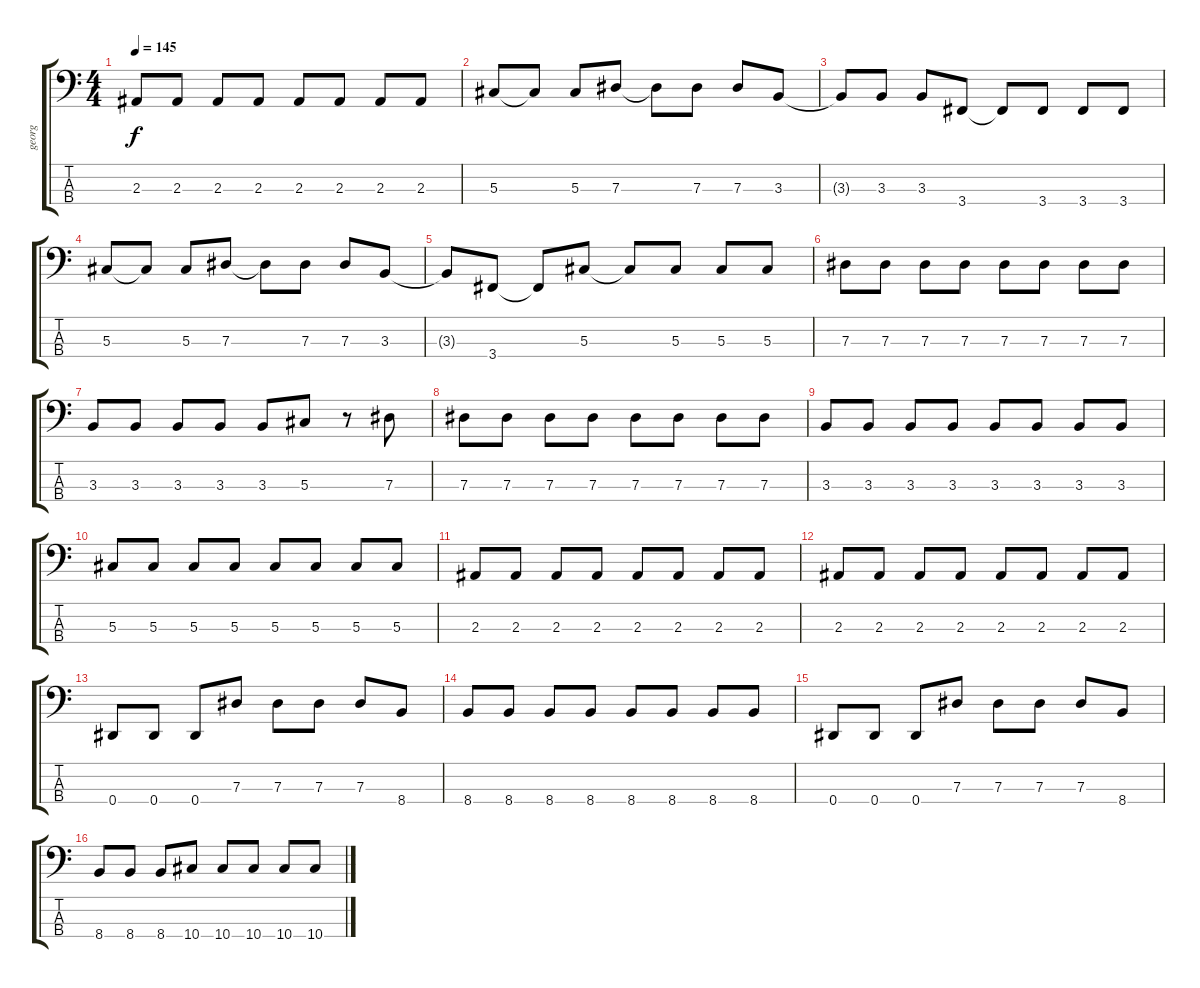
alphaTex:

\track ("georg" "georg") {instrument electricbassfinger}
\staff {score tabs}
\tuning (Gb2 Db2 Ab1 Eb1) {hide}
\ts (4 4)
\tempo 145
\clef f4
\ks c
2.3.8{dy f} 2.3.8 2.3.8 2.3.8 2.3.8 2.3.8 2.3.8 2.3.8 |
5.3.8 5.3{t}.8 5.3.8 7.3.8 7.3{t}.8 7.3.8 7.3.8 3.3.8 |
3.3{t}.8 3.3.8 3.3.8 3.4.8 3.4{t}.8 3.4.8 3.4.8 3.4.8 |
5.3.8 5.3{t}.8 5.3.8 7.3.8 7.3{t}.8 7.3.8 7.3.8 3.3.8 |
3.3{t}.8 3.4.8 3.4{t}.8 5.3.8 5.3{t}.8 5.3.8 5.3.8 5.3.8 |
7.3.8 7.3.8 7.3.8 7.3.8 7.3.8 7.3.8 7.3.8 7.3.8 |
3.3.8 3.3.8 3.3.8 3.3.8 3.3.8 5.3.8 r.8 7.3.8 |
7.3.8 7.3.8 7.3.8 7.3.8 7.3.8 7.3.8 7.3.8 7.3.8 |
3.3.8 3.3.8 3.3.8 3.3.8 3.3.8 3.3.8 3.3.8 3.3.8 |
5.3.8 5.3.8 5.3.8 5.3.8 5.3.8 5.3.8 5.3.8 5.3.8 |
2.3.8 2.3.8 2.3.8 2.3.8 2.3.8 2.3.8 2.3.8 2.3.8 |
2.3.8 2.3.8 2.3.8 2.3.8 2.3.8 2.3.8 2.3.8 2.3.8 |
0.4.8 0.4.8 0.4.8 7.3.8 7.3.8 7.3.8 7.3.8 8.4.8 |
8.4.8 8.4.8 8.4.8 8.4.8 8.4.8 8.4.8 8.4.8 8.4.8 |
0.4.8 0.4.8 0.4.8 7.3.8 7.3.8 7.3.8 7.3.8 8.4.8 |
8.4.8 8.4.8 8.4.8 10.4.8 10.4.8 10.4.8 10.4.8 10.4.8
